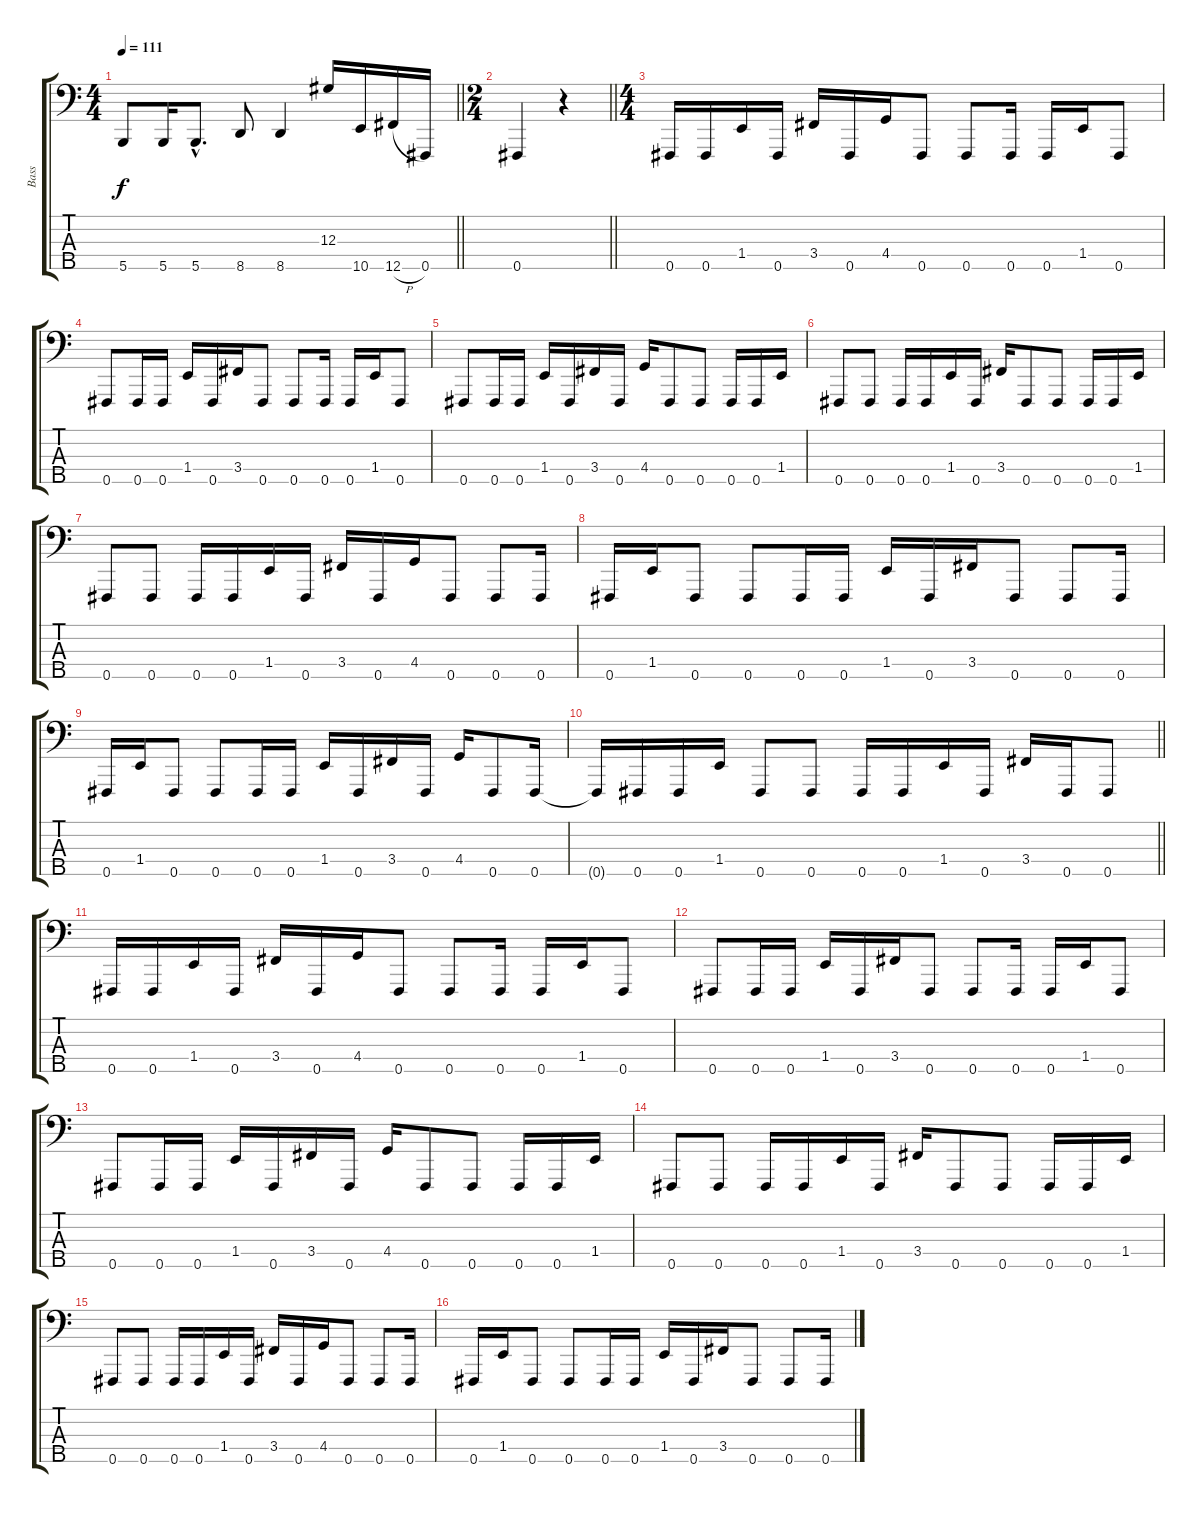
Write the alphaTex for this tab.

\track ("Bass" "Bass") {instrument electricbasspick}
\staff {score tabs}
\tuning (Eb2 Db2 Ab1 Eb1 Gb0) {hide}
\ts (4 4)
\tempo 111
\clef f4
\barLineRight lightlight
\ks c
5.5.8{dy f} 5.5.16 5.5{hac}.8{d} 8.5.8 8.5.4 12.3.16 10.5.16 12.5{h}.16 0.5.16 |
\ts (2 4)
\barLineRight lightlight
0.5.4 r.4 |
\ts (4 4)
\section ("" "")
0.5.16 0.5.16 1.4.16 0.5.16 3.4.16 0.5.16 4.4.16 0.5.8 0.5.8 0.5.16 0.5.16 1.4.16 0.5.8 |
0.5.8 0.5.16 0.5.16 1.4.16 0.5.16 3.4.16 0.5.8 0.5.8 0.5.16 0.5.16 1.4.16 0.5.8 |
0.5.8 0.5.16 0.5.16 1.4.16 0.5.16 3.4.16 0.5.16 4.4.16 0.5.8 0.5.8 0.5.16 0.5.16 1.4.16 |
0.5.8 0.5.8 0.5.16 0.5.16 1.4.16 0.5.16 3.4.16 0.5.8 0.5.8 0.5.16 0.5.16 1.4.16 |
0.5.8 0.5.8 0.5.16 0.5.16 1.4.16 0.5.16 3.4.16 0.5.16 4.4.16 0.5.8 0.5.8 0.5.16 |
0.5.16 1.4.16 0.5.8 0.5.8 0.5.16 0.5.16 1.4.16 0.5.16 3.4.16 0.5.8 0.5.8 0.5.16 |
0.5.16 1.4.16 0.5.8 0.5.8 0.5.16 0.5.16 1.4.16 0.5.16 3.4.16 0.5.16 4.4.16 0.5.8 0.5.16 |
\barLineRight lightlight
0.5{t}.16 0.5.16 0.5.16 1.4.16 0.5.8 0.5.8 0.5.16 0.5.16 1.4.16 0.5.16 3.4.16 0.5.16 0.5.8 |
\section ("" "")
0.5.16 0.5.16 1.4.16 0.5.16 3.4.16 0.5.16 4.4.16 0.5.8 0.5.8 0.5.16 0.5.16 1.4.16 0.5.8 |
0.5.8 0.5.16 0.5.16 1.4.16 0.5.16 3.4.16 0.5.8 0.5.8 0.5.16 0.5.16 1.4.16 0.5.8 |
0.5.8 0.5.16 0.5.16 1.4.16 0.5.16 3.4.16 0.5.16 4.4.16 0.5.8 0.5.8 0.5.16 0.5.16 1.4.16 |
0.5.8 0.5.8 0.5.16 0.5.16 1.4.16 0.5.16 3.4.16 0.5.8 0.5.8 0.5.16 0.5.16 1.4.16 |
0.5.8 0.5.8 0.5.16 0.5.16 1.4.16 0.5.16 3.4.16 0.5.16 4.4.16 0.5.8 0.5.8 0.5.16 |
0.5.16 1.4.16 0.5.8 0.5.8 0.5.16 0.5.16 1.4.16 0.5.16 3.4.16 0.5.8 0.5.8 0.5.16
